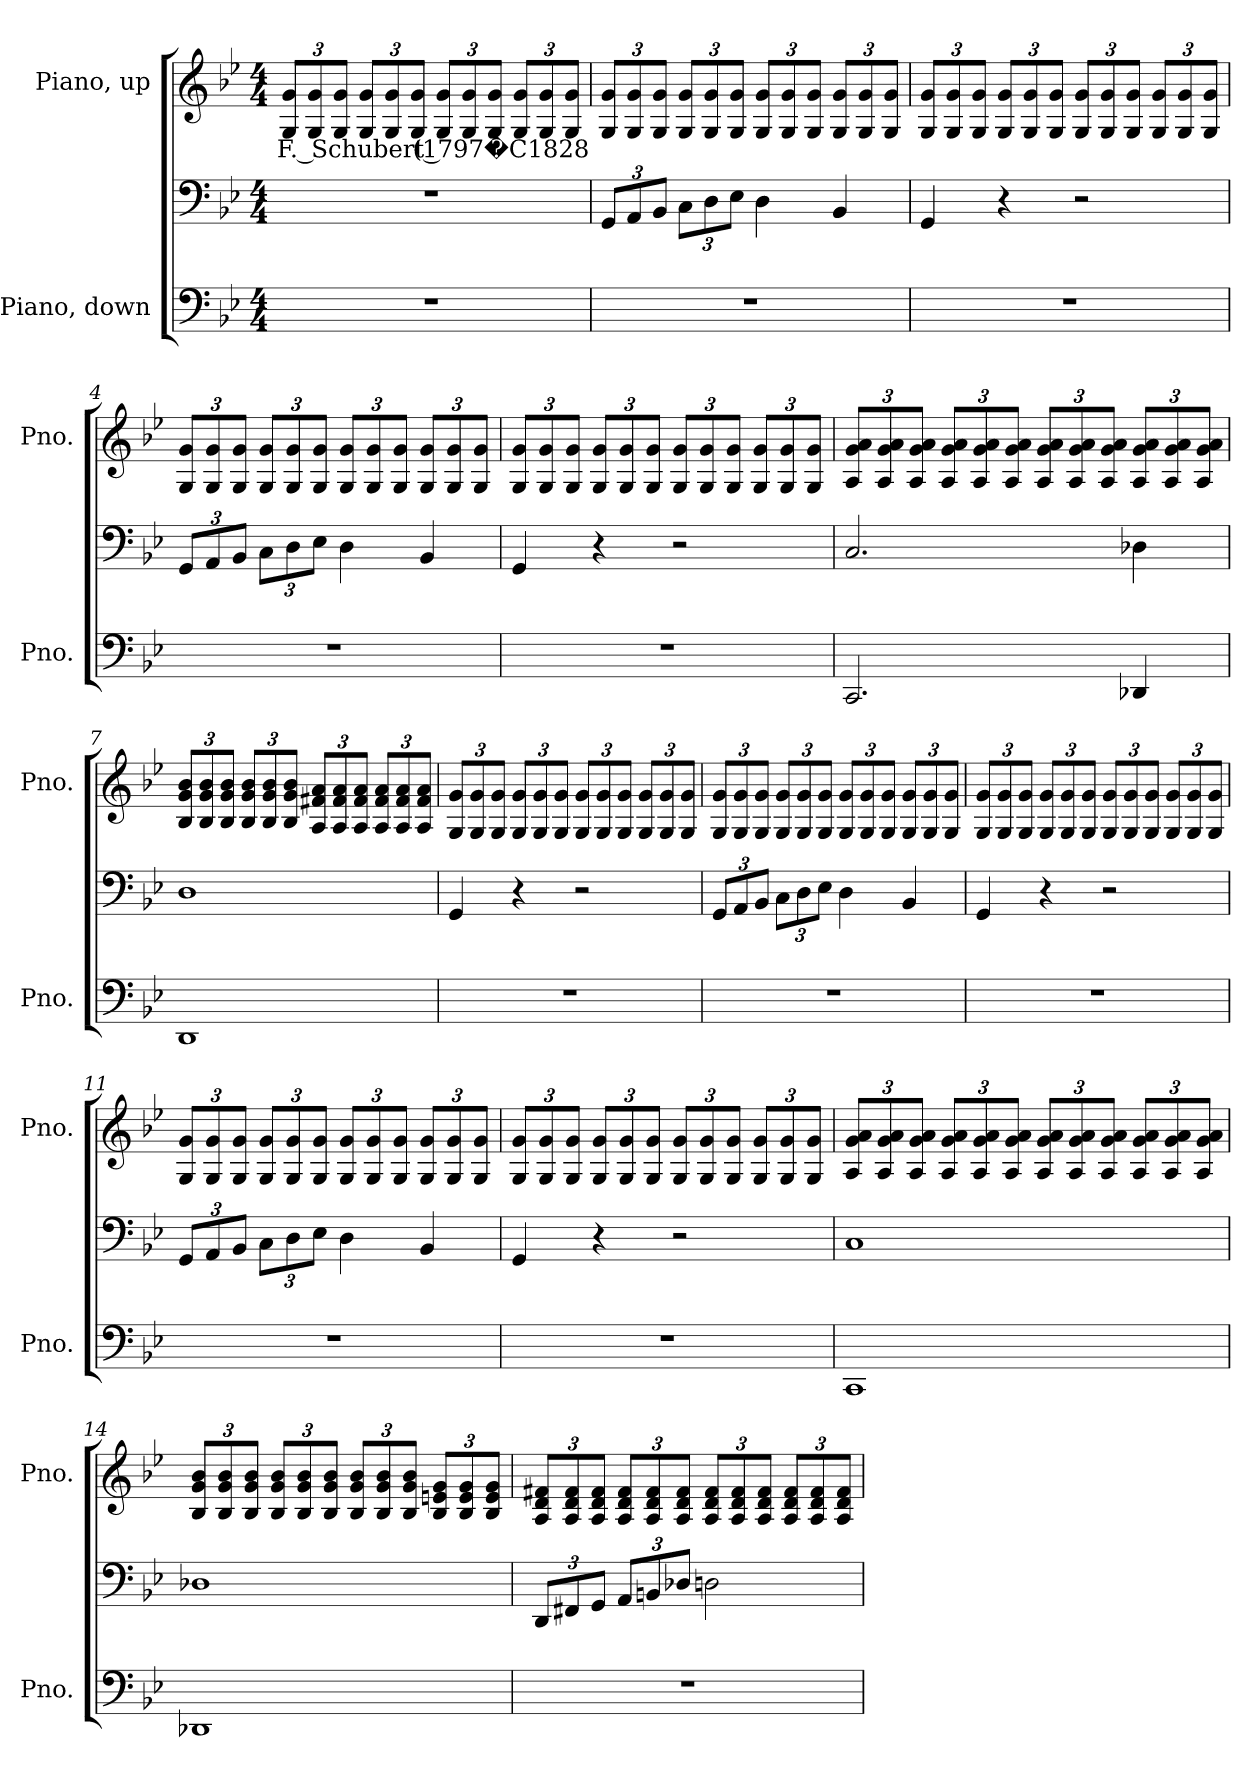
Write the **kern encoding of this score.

**kern	**kern	**kern	**text
*part2	*part2	*part1	*part1
*staff3	*staff2	*staff1	*staff1
*I"Piano, down	*	*I"Piano, up	*
*I'Pno.	*	*I'Pno.	*
*clefF4	*clefF4	*clefG2	*
*k[b-e-]	*k[b-e-]	*k[b-e-]	*
*M4/4	*M4/4	*M4/4	*
*MM70	*MM70	*MM70	*
*	*	*Xbrackettup	*
=1	=1	=1	=1
!	!	!	!LO:LY:b
1r	1r	12G/ 12g/L	F. Schubert (1797�C1828
.	.	12G/ 12g/	.
.	.	12G/ 12g/J	.
.	.	12G/ 12g/L	.
.	.	12G/ 12g/	.
.	.	12G/ 12g/J	.
.	.	12G/ 12g/L	.
.	.	12G/ 12g/	.
.	.	12G/ 12g/J	.
.	.	12G/ 12g/L	.
.	.	12G/ 12g/	.
.	.	12G/ 12g/J	.
!!LO:LB:g=z
=2	=2	=2	=2
*	*Xbrackettup	*	*
1r	12GG/L	12G/ 12g/L	.
.	12AA/	12G/ 12g/	.
.	12BB-/J	12G/ 12g/J	.
.	12C\L	12G/ 12g/L	.
.	12D\	12G/ 12g/	.
.	12E-\J	12G/ 12g/J	.
.	4D\	12G/ 12g/L	.
.	.	12G/ 12g/	.
.	.	12G/ 12g/J	.
.	4BB-/	12G/ 12g/L	.
.	.	12G/ 12g/	.
.	.	12G/ 12g/J	.
=3	=3	=3	=3
1r	4GG/	12G/ 12g/L	.
.	.	12G/ 12g/	.
.	.	12G/ 12g/J	.
.	4r	12G/ 12g/L	.
.	.	12G/ 12g/	.
.	.	12G/ 12g/J	.
.	2r	12G/ 12g/L	.
.	.	12G/ 12g/	.
.	.	12G/ 12g/J	.
.	.	12G/ 12g/L	.
.	.	12G/ 12g/	.
.	.	12G/ 12g/J	.
!!LO:LB:g=z
=4	=4	=4	=4
1r	12GG/L	12G/ 12g/L	.
.	12AA/	12G/ 12g/	.
.	12BB-/J	12G/ 12g/J	.
.	12C\L	12G/ 12g/L	.
.	12D\	12G/ 12g/	.
.	12E-\J	12G/ 12g/J	.
.	4D\	12G/ 12g/L	.
.	.	12G/ 12g/	.
.	.	12G/ 12g/J	.
.	4BB-/	12G/ 12g/L	.
.	.	12G/ 12g/	.
.	.	12G/ 12g/J	.
=5	=5	=5	=5
1r	4GG/	12G/ 12g/L	.
.	.	12G/ 12g/	.
.	.	12G/ 12g/J	.
.	4r	12G/ 12g/L	.
.	.	12G/ 12g/	.
.	.	12G/ 12g/J	.
.	2r	12G/ 12g/L	.
.	.	12G/ 12g/	.
.	.	12G/ 12g/J	.
.	.	12G/ 12g/L	.
.	.	12G/ 12g/	.
.	.	12G/ 12g/J	.
!!LO:LB:g=z
=6	=6	=6	=6
2.CC/	2.C/	12A/ 12g/ 12a/L	.
.	.	12A/ 12g/ 12a/	.
.	.	12A/ 12g/ 12a/J	.
.	.	12A/ 12g/ 12a/L	.
.	.	12A/ 12g/ 12a/	.
.	.	12A/ 12g/ 12a/J	.
.	.	12A/ 12g/ 12a/L	.
.	.	12A/ 12g/ 12a/	.
.	.	12A/ 12g/ 12a/J	.
4DD-X/	4D-X\	12A/ 12g/ 12a/L	.
.	.	12A/ 12g/ 12a/	.
.	.	12A/ 12g/ 12a/J	.
=7	=7	=7	=7
1DD	1D	12B-/ 12g/ 12b-/L	.
.	.	12B-/ 12g/ 12b-/	.
.	.	12B-/ 12g/ 12b-/J	.
.	.	12B-/ 12g/ 12b-/L	.
.	.	12B-/ 12g/ 12b-/	.
.	.	12B-/ 12g/ 12b-/J	.
.	.	12A/ 12f#X/ 12a/L	.
.	.	12A/ 12f#/ 12a/	.
.	.	12A/ 12f#/ 12a/J	.
.	.	12A/ 12f#/ 12a/L	.
.	.	12A/ 12f#/ 12a/	.
.	.	12A/ 12f#/ 12a/J	.
!!LO:PB:g=z
=8	=8	=8	=8
1r	4GG/	12G/ 12g/L	.
.	.	12G/ 12g/	.
.	.	12G/ 12g/J	.
.	4r	12G/ 12g/L	.
.	.	12G/ 12g/	.
.	.	12G/ 12g/J	.
.	2r	12G/ 12g/L	.
.	.	12G/ 12g/	.
.	.	12G/ 12g/J	.
.	.	12G/ 12g/L	.
.	.	12G/ 12g/	.
.	.	12G/ 12g/J	.
=9	=9	=9	=9
1r	12GG/L	12G/ 12g/L	.
.	12AA/	12G/ 12g/	.
.	12BB-/J	12G/ 12g/J	.
.	12C\L	12G/ 12g/L	.
.	12D\	12G/ 12g/	.
.	12E-\J	12G/ 12g/J	.
.	4D\	12G/ 12g/L	.
.	.	12G/ 12g/	.
.	.	12G/ 12g/J	.
.	4BB-/	12G/ 12g/L	.
.	.	12G/ 12g/	.
.	.	12G/ 12g/J	.
!!LO:LB:g=z
=10	=10	=10	=10
1r	4GG/	12G/ 12g/L	.
.	.	12G/ 12g/	.
.	.	12G/ 12g/J	.
.	4r	12G/ 12g/L	.
.	.	12G/ 12g/	.
.	.	12G/ 12g/J	.
.	2r	12G/ 12g/L	.
.	.	12G/ 12g/	.
.	.	12G/ 12g/J	.
.	.	12G/ 12g/L	.
.	.	12G/ 12g/	.
.	.	12G/ 12g/J	.
=11	=11	=11	=11
1r	12GG/L	12G/ 12g/L	.
.	12AA/	12G/ 12g/	.
.	12BB-/J	12G/ 12g/J	.
.	12C\L	12G/ 12g/L	.
.	12D\	12G/ 12g/	.
.	12E-\J	12G/ 12g/J	.
.	4D\	12G/ 12g/L	.
.	.	12G/ 12g/	.
.	.	12G/ 12g/J	.
.	4BB-/	12G/ 12g/L	.
.	.	12G/ 12g/	.
.	.	12G/ 12g/J	.
!!LO:LB:g=z
=12	=12	=12	=12
1r	4GG/	12G/ 12g/L	.
.	.	12G/ 12g/	.
.	.	12G/ 12g/J	.
.	4r	12G/ 12g/L	.
.	.	12G/ 12g/	.
.	.	12G/ 12g/J	.
.	2r	12G/ 12g/L	.
.	.	12G/ 12g/	.
.	.	12G/ 12g/J	.
.	.	12G/ 12g/L	.
.	.	12G/ 12g/	.
.	.	12G/ 12g/J	.
=13	=13	=13	=13
1CC	1C	12A/ 12g/ 12a/L	.
.	.	12A/ 12g/ 12a/	.
.	.	12A/ 12g/ 12a/J	.
.	.	12A/ 12g/ 12a/L	.
.	.	12A/ 12g/ 12a/	.
.	.	12A/ 12g/ 12a/J	.
.	.	12A/ 12g/ 12a/L	.
.	.	12A/ 12g/ 12a/	.
.	.	12A/ 12g/ 12a/J	.
.	.	12A/ 12g/ 12a/L	.
.	.	12A/ 12g/ 12a/	.
.	.	12A/ 12g/ 12a/J	.
!!LO:LB:g=z
=14	=14	=14	=14
1DD-X	1D-X	12B-/ 12g/ 12b-/L	.
.	.	12B-/ 12g/ 12b-/	.
.	.	12B-/ 12g/ 12b-/J	.
.	.	12B-/ 12g/ 12b-/L	.
.	.	12B-/ 12g/ 12b-/	.
.	.	12B-/ 12g/ 12b-/J	.
.	.	12B-/ 12g/ 12b-/L	.
.	.	12B-/ 12g/ 12b-/	.
.	.	12B-/ 12g/ 12b-/J	.
.	.	12B-/ 12en/ 12g/L	.
.	.	12B-/ 12e/ 12g/	.
.	.	12B-/ 12e/ 12g/J	.
=15	=15	=15	=15
1r	12DD/L	12A/ 12d/ 12f#X/L	.
.	12FF#X/	12A/ 12d/ 12f#/	.
.	12GG/J	12A/ 12d/ 12f#/J	.
.	12AA/L	12A/ 12d/ 12f#/L	.
.	12BBn/	12A/ 12d/ 12f#/	.
.	12D-X/J	12A/ 12d/ 12f#/J	.
.	2Dn\	12A/ 12d/ 12f#/L	.
.	.	12A/ 12d/ 12f#/	.
.	.	12A/ 12d/ 12f#/J	.
.	.	12A/ 12d/ 12f#/L	.
.	.	12A/ 12d/ 12f#/	.
.	.	12A/ 12d/ 12f#/J	.
=	=	=	=
*-	*-	*-	*-
